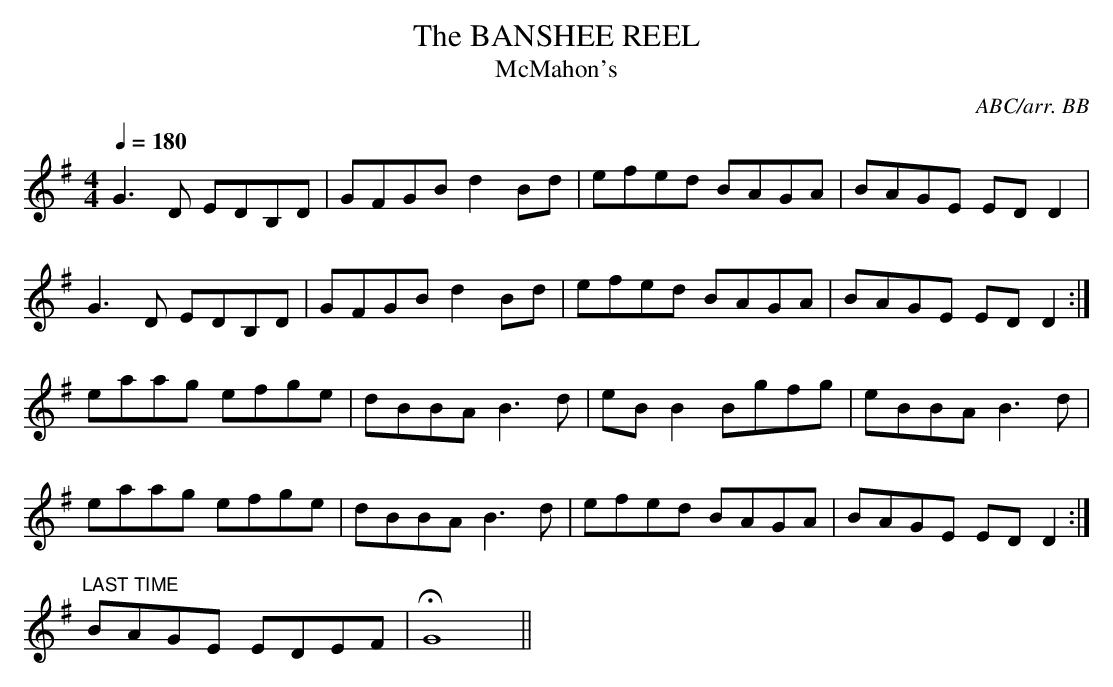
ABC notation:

X:1
T:BANSHEE REEL, The
T:McMahon's
C:ABC/arr. BB
M:4/4
Q:1/4=180
L:1/8
K:G
G3D EDB,D|GFGB d2Bd|efed BAGA|BAGE EDD2|
G3D EDB,D|GFGB d2Bd|efed BAGA|BAGE EDD2 :|
eaag efge|dBBA B3 d|eBB2 Bgfg|eBBA B3d|
eaag efge|dBBA B3d|efed BAGA|BAGE EDD2 :|
"LAST TIME"BAGE EDEF|HG8||
